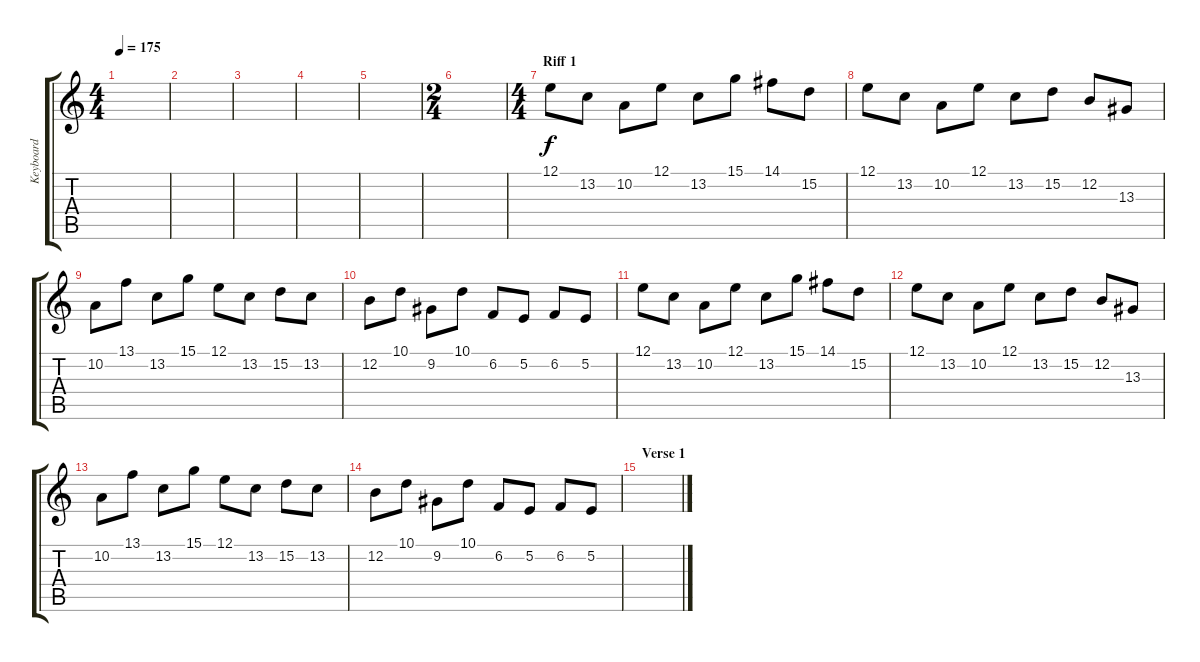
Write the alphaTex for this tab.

\track ("Keyboard" "Keyboard") {instrument lead1square}
\staff {score tabs}
\tuning (E4 B3 G3 D3 A2 E2) {hide}
\ts (4 4)
\tempo 175
\clef g2
\ks c
|
|
|
|
|
\ts (2 4)
|
\ts (4 4)
\section ("" "Riff 1")
12.1.8{instrument harpsichord} 13.2.8 10.2.8 12.1.8 13.2.8 15.1.8 14.1.8 15.2.8 |
12.1.8 13.2.8 10.2.8 12.1.8 13.2.8 15.2.8 12.2.8 13.3.8 |
10.2.8 13.1.8 13.2.8 15.1.8 12.1.8 13.2.8 15.2.8 13.2.8 |
12.2.8 10.1.8 9.2.8 10.1.8 6.2.8 5.2.8 6.2.8 5.2.8 |
12.1.8 13.2.8 10.2.8 12.1.8 13.2.8 15.1.8 14.1.8 15.2.8 |
12.1.8 13.2.8 10.2.8 12.1.8 13.2.8 15.2.8 12.2.8 13.3.8 |
10.2.8 13.1.8 13.2.8 15.1.8 12.1.8 13.2.8 15.2.8 13.2.8 |
12.2.8 10.1.8 9.2.8 10.1.8 6.2.8 5.2.8 6.2.8 5.2.8 |
\section ("" "Verse 1")
